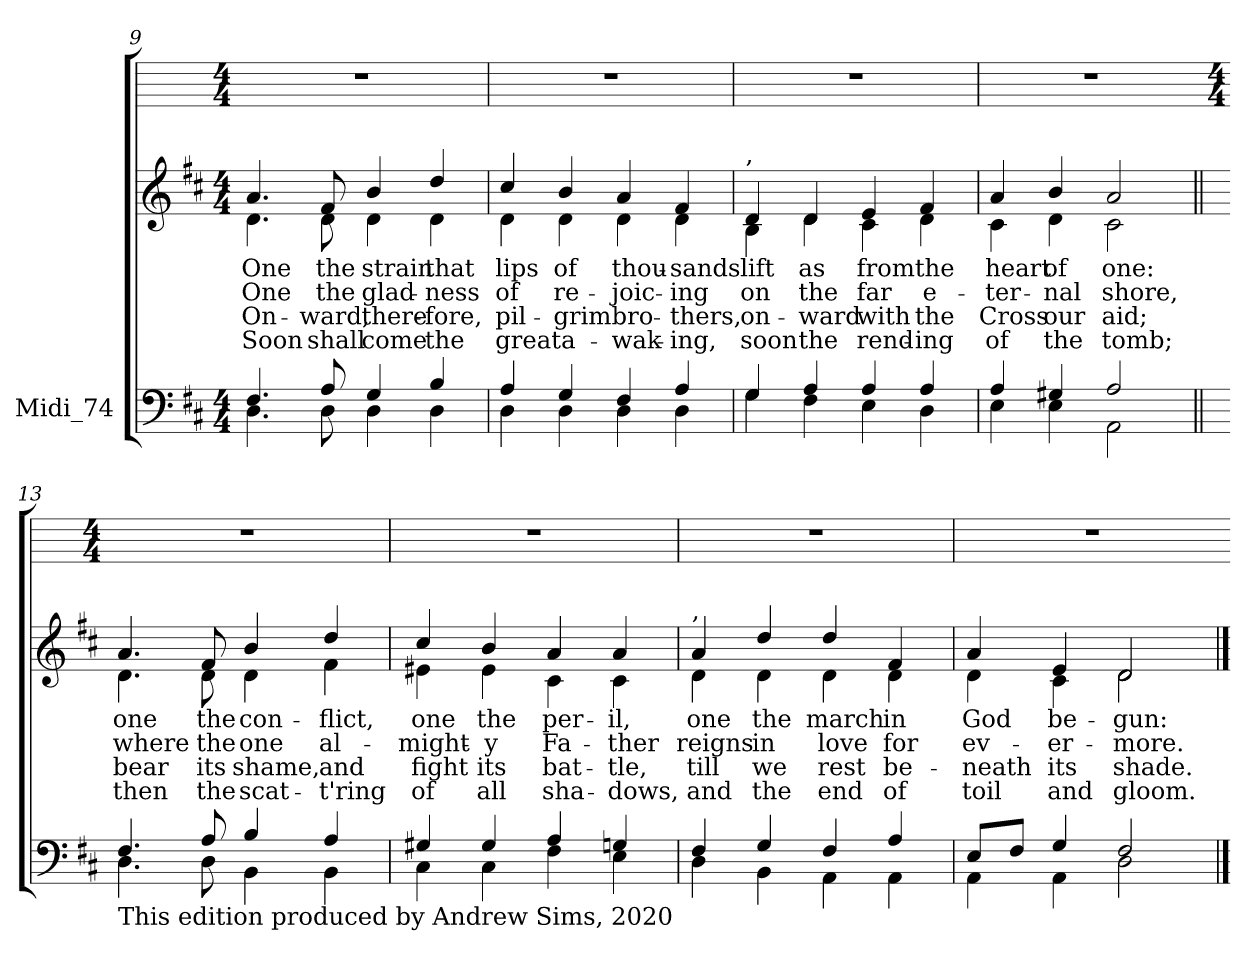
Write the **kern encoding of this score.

**kern	**kern	**text	**text	**text	**text	**kern
*part3	*part2	*part2	*part2	*part2	*part2	*part1
*staff3	*staff2	*staff2	*staff2	*staff2	*staff2	*staff1
*I"Midi_74	*	*	*	*	*	*
!!LO:LB:g=z
*clefF4	*clefG2	*	*	*	*	*
*k[f#c#]	*k[f#c#]	*	*	*	*	*
*D:	*D:	*	*	*	*	*
*M4/4	*M4/4	*	*	*	*	*M4/4
=9	=9	=9	=9	=9	=9	=9
*^	*	*	*	*	*	*
!	!	!	!LO:LY:b	!LO:LY:b	!LO:LY:b	!LO:LY:b	!
*	*	*^	*	*	*	*	*
4.F#/	4.D\	4.a/	4.d\	One	One	On-	-Soon	1r
!	!	!	!	!LO:LY:b	!LO:LY:b	!LO:LY:b	!LO:LY:b	!
8A/	8D\	8f#/	8d\	the	the	ward,	shall	.
!	!	!	!	!LO:LY:b	!LO:LY:b	!LO:LY:b	!LO:LY:b	!
4G/	4D\	4b/	4d\	strain	glad-	-there-	-come	.
!	!	!	!	!LO:LY:b	!LO:LY:b	!LO:LY:b	!LO:LY:b	!
4B/	4D\	4dd/	4d\	that	ness	fore,	the	.
=10	=10	=10	=10	=10	=10	=10	=10	=10
!	!	!	!	!LO:LY:b	!LO:LY:b	!LO:LY:b	!LO:LY:b	!
4A/	4D\	4cc#/	4d\	lips	of	pil-	-great	1r
!	!	!	!	!LO:LY:b	!LO:LY:b	!LO:LY:b	!LO:LY:b	!
4G/	4D\	4b/	4d\	of	re-	-grim	a-	.
!	!	!	!	!LO:LY:b	!LO:LY:b	!LO:LY:b	!LO:LY:b	!
4F#/	4D\	4a/	4d\	-thou-	-joic-	-bro-	-wak-	.
!	!	!	!	!LO:LY:b	!LO:LY:b	!LO:LY:b	!LO:LY:b	!
4A/	4D\	4f#/	4d\	-sands	ing	thers,	ing,	.
=11	=11	=11	=11	=11	=11	=11	=11	=11
!	!	!LO:TX:a:t=,	!	!	!	!	!	!
!	!	!	!	!LO:LY:b	!LO:LY:b	!LO:LY:b	!LO:LY:b	!
4G/	4G\	4d/	4B	lift	on	on-	-soon	1r
!	!	!	!	!LO:LY:b	!LO:LY:b	!LO:LY:b	!LO:LY:b	!
4A/	4F#\	4d/	4d\	as	the	ward	the	.
!	!	!	!	!LO:LY:b	!LO:LY:b	!LO:LY:b	!LO:LY:b	!
4A/	4E\	4e/	4c#\	from	far	with	rend-	.
!	!	!	!	!LO:LY:b	!LO:LY:b	!LO:LY:b	!LO:LY:b	!
4A/	4D\	4f#/	4d\	-the	e-	-the	ing	.
=12	=12	=12	=12	=12	=12	=12	=12	=12
!	!	!	!	!LO:LY:b	!LO:LY:b	!LO:LY:b	!LO:LY:b	!
4A/	4E\	4a/	4c#\	heart	ter-	-Cross	of	1r
!	!	!	!	!LO:LY:b	!LO:LY:b	!LO:LY:b	!LO:LY:b	!
4G#X/	4E\	4b/	4d\	of	nal	our	the	.
!	!	!	!	!LO:LY:b	!LO:LY:b	!LO:LY:b	!LO:LY:b	!
2A/	2AA\	2a/	2c#\	one:	shore,	aid;	tomb;	.
!!LO:LB:g=z
=13||	=13||	=13||	=13||	=13	=13	=13	=13	=13
*	*	*	*	*	*	*	*	*M4/4
!LO:TX:b:t=This edition produced by Andrew Sims, 2020	!	!	!	!	!	!	!	!
!	!	!	!	!LO:LY:b	!LO:LY:b	!LO:LY:b	!LO:LY:b	!
4.F#/	4.D\	4.a/	4.d\	one	where	bear	then	1r
!	!	!	!	!LO:LY:b	!LO:LY:b	!LO:LY:b	!LO:LY:b	!
8A/	8D\	8f#/	8d\	the	the	its	the	.
!	!	!	!	!LO:LY:b	!LO:LY:b	!LO:LY:b	!LO:LY:b	!
4B/	4BB\	4b/	4d\	con-	-one	shame,	scat-	.
!	!	!	!	!LO:LY:b	!LO:LY:b	!LO:LY:b	!LO:LY:b	!
4A/	4BB\	4dd/	4f#\	-flict,	al-	-and	t'ring	.
=14	=14	=14	=14	=14	=14	=14	=14	=14
!	!	!	!	!LO:LY:b	!LO:LY:b	!LO:LY:b	!LO:LY:b	!
4G#X/	4C#\	4cc#/	4e#X\	one	might-	-fight	of	1r
!	!	!	!	!LO:LY:b	!LO:LY:b	!LO:LY:b	!LO:LY:b	!
4G#/	4C#\	4b/	4e#\	the	y	its	all	.
!	!	!	!	!LO:LY:b	!LO:LY:b	!LO:LY:b	!LO:LY:b	!
4A/	4F#\	4a/	4c#\	per-	-Fa-	-bat-	-sha-	.
!	!	!	!	!LO:LY:b	!LO:LY:b	!LO:LY:b	!LO:LY:b	!
4Gn/	4E\	4a/	4c#\	-il,	ther	tle,	dows,	.
=15	=15	=15	=15	=15	=15	=15	=15	=15
!	!	!LO:TX:a:t=,	!	!	!	!	!	!
!	!	!	!	!LO:LY:b	!LO:LY:b	!LO:LY:b	!LO:LY:b	!
4F#/	4D\	4a/	4d\	one	reigns	till	and	1r
!	!	!	!	!LO:LY:b	!LO:LY:b	!LO:LY:b	!LO:LY:b	!
4G/	4BB\	4dd/	4d\	the	in	we	the	.
!	!	!	!	!LO:LY:b	!LO:LY:b	!LO:LY:b	!LO:LY:b	!
4F#/	4AA\	4dd/	4d\	march	love	rest	end	.
!	!	!	!	!LO:LY:b	!LO:LY:b	!LO:LY:b	!LO:LY:b	!
4A/	4AA\	4f#/	4d\	in	for	be-	-of	.
=16	=16	=16	=16	=16	=16	=16	=16	=16
!	!	!	!	!LO:LY:b	!LO:LY:b	!LO:LY:b	!LO:LY:b	!
8E/L	4AA\	4a/	4d\	God	ev-	-neath	toil	1r
8F#/J	.	.	.	.	.	.	.	.
!	!	!	!	!LO:LY:b	!LO:LY:b	!LO:LY:b	!LO:LY:b	!
4G/	4AA\	4e/	4c#\	be-	-er-	-its	and	.
!	!	!	!	!LO:LY:b	!LO:LY:b	!LO:LY:b	!LO:LY:b	!
2F#/	2D\	2d/	2d\	gun:	more.	shade.	gloom.	.
*v	*v	*	*	*	*	*	*	*
*	*v	*v	*	*	*	*	*
==	==	=	=	=	=	=
*-	*-	*-	*-	*-	*-	*-
